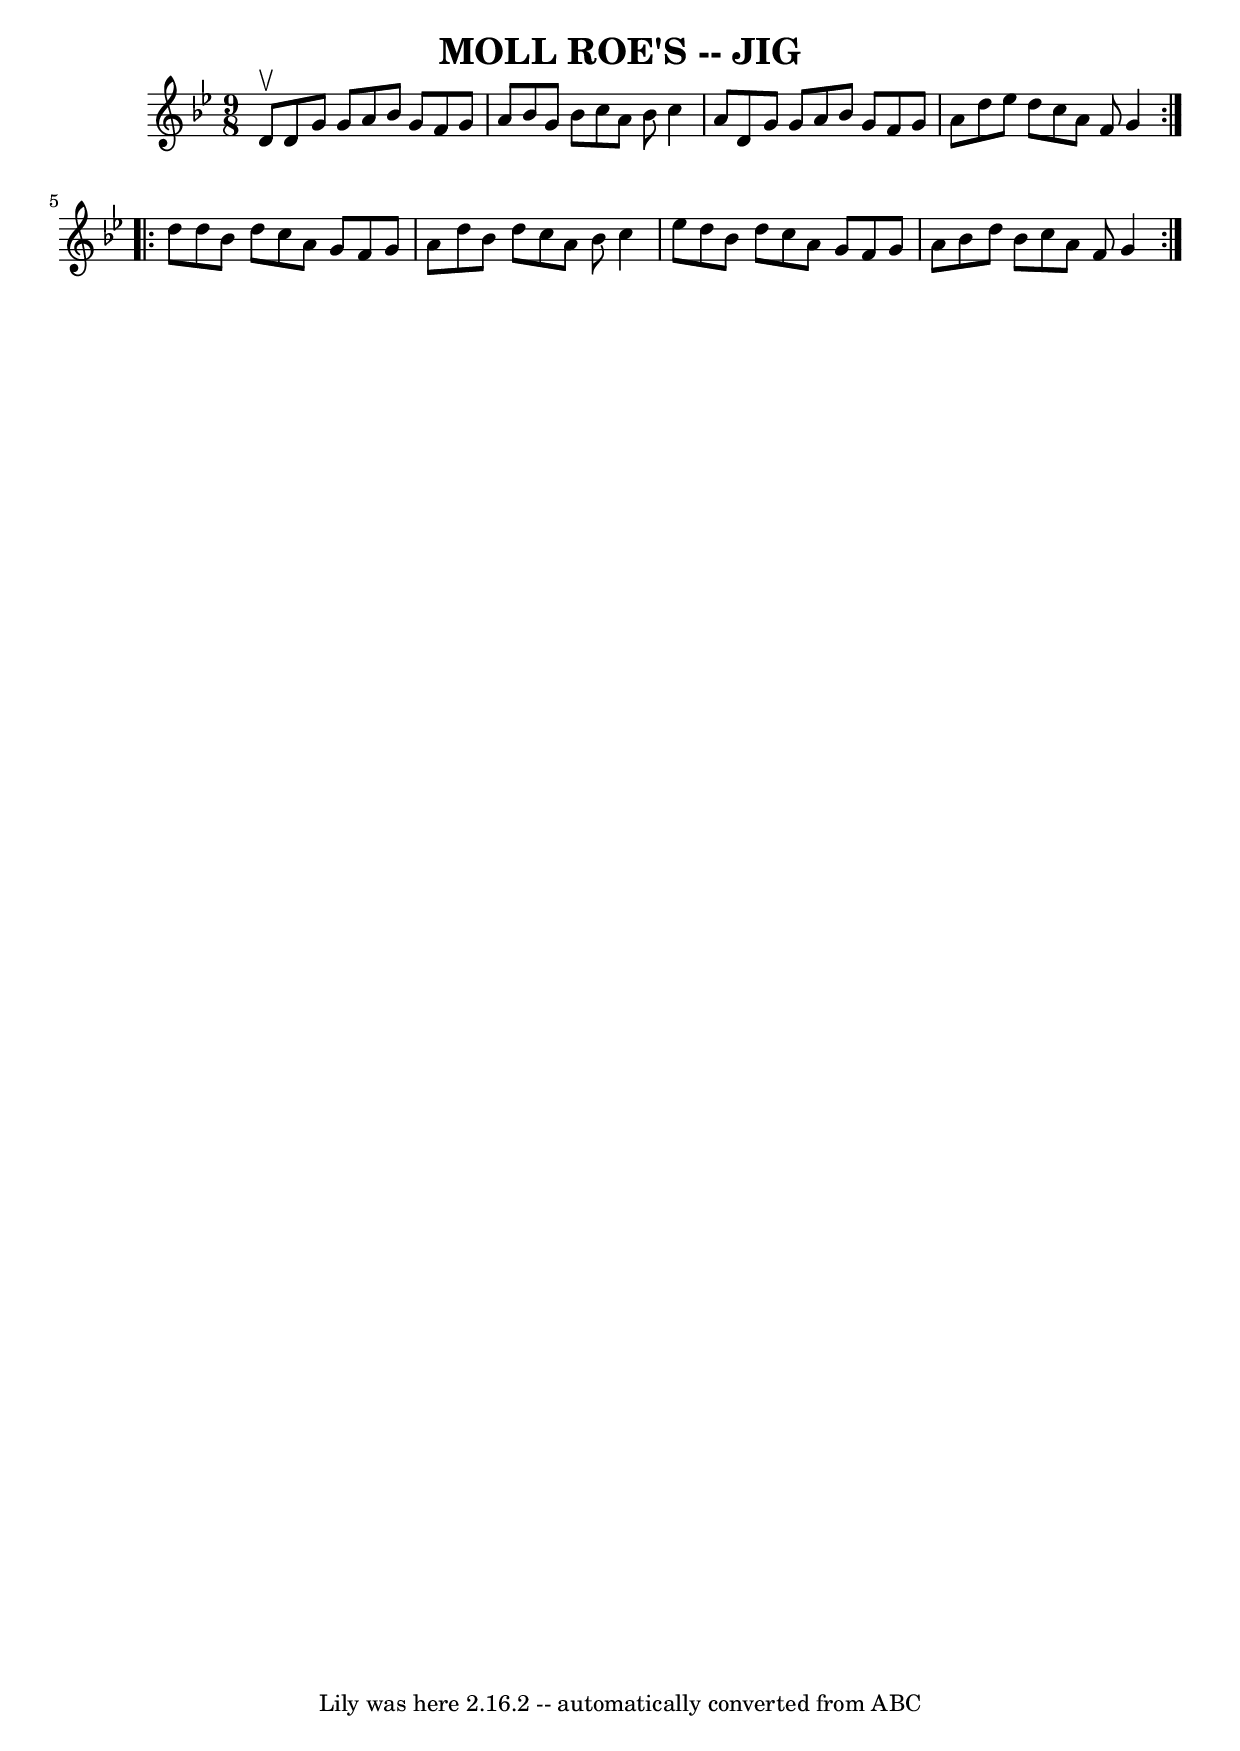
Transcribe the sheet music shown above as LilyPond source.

\version "2.7.40"
\include "Mammoth.ily"
\header {
	%% book = "Ryan's Mammoth Collection of Fiddle Tunes"
	crossRefNumber = "1"
	footnotes = ""
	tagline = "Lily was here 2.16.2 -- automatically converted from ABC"
	title = "MOLL ROE'S -- JIG"
}
voicedefault =  {
\set Score.defaultBarType = "empty"

\repeat volta 2 {
\time 9/8 \key g \minor d'8^\upbow       |
 d'8 g'8 g'8 a'8 
 bes'8 g'8 f'8 g'8 a'8    |
 bes'8 g'8 bes'8    
c''8 a'8 bes'8 c''4 a'8    |
 d'8 g'8 g'8 a'8    
bes'8 g'8 f'8 g'8 a'8    |
 d''8 ees''8 d''8 c''8  
 a'8 f'8 g'4    }     \repeat volta 2 { d''8        |
 d''8    
bes'8 d''8 c''8 a'8 g'8 f'8 g'8 a'8    |
 d''8    
bes'8 d''8 c''8 a'8 bes'8 c''4 ees''8    |
 d''8    
bes'8 d''8 c''8 a'8 g'8 f'8 g'8 a'8    |
 bes'8    
d''8 bes'8 c''8 a'8 f'8 g'4    }   
}

\score{
    <<

	\context Staff="default"
	{
	    \voicedefault 
	}

    >>
	\layout {
	}
	\midi {}
}
